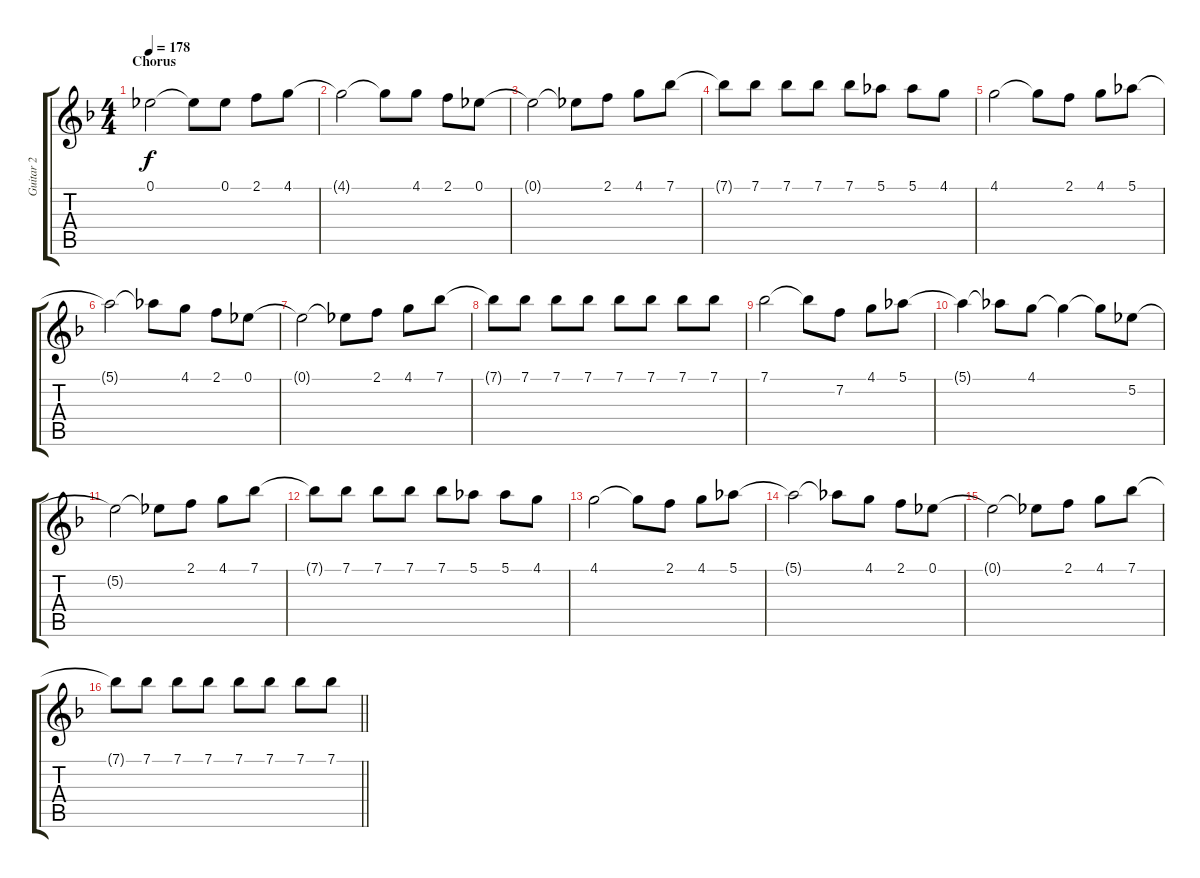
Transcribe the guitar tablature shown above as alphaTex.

\track ("Guitar 2" "Guitar 2") {instrument distortionguitar}
\staff {score tabs}
\tuning (Eb4 Bb3 Gb3 Db3 Ab2 Eb2) {hide}
\ts (4 4)
\section ("" "Chorus")
\tempo 178
\clef g2
\ks f
0.1.2{dy f} 0.1{t}.8 0.1.8 2.1.8 4.1.8 |
4.1{t}.2 4.1{t}.8 4.1.8 2.1.8 0.1.8 |
0.1{t}.2 0.1{t}.8 2.1.8 4.1.8 7.1.8 |
7.1{t}.8 7.1.8 7.1.8 7.1.8 7.1.8 5.1.8 5.1.8 4.1.8 |
4.1.2 4.1{t}.8 2.1.8 4.1.8 5.1.8 |
5.1{t}.2 5.1{t}.8 4.1.8 2.1.8 0.1.8 |
0.1{t}.2 0.1{t}.8 2.1.8 4.1.8 7.1.8 |
7.1{t}.8 7.1.8 7.1.8 7.1.8 7.1.8 7.1.8 7.1.8 7.1.8 |
7.1.2 7.1{t}.8 7.2.8 4.1.8 5.1.8 |
5.1{t}.4 5.1{t}.8 4.1.8 4.1{t}.4 4.1{t}.8 5.2.8 |
5.2{t}.2 5.2{t}.8 2.1.8 4.1.8 7.1.8 |
7.1{t}.8 7.1.8 7.1.8 7.1.8 7.1.8 5.1.8 5.1.8 4.1.8 |
4.1.2 4.1{t}.8 2.1.8 4.1.8 5.1.8 |
5.1{t}.2 5.1{t}.8 4.1.8 2.1.8 0.1.8 |
0.1{t}.2 0.1{t}.8 2.1.8 4.1.8 7.1.8 |
\barLineRight lightlight
7.1{t}.8 7.1.8 7.1.8 7.1.8 7.1.8 7.1.8 7.1.8 7.1.8
